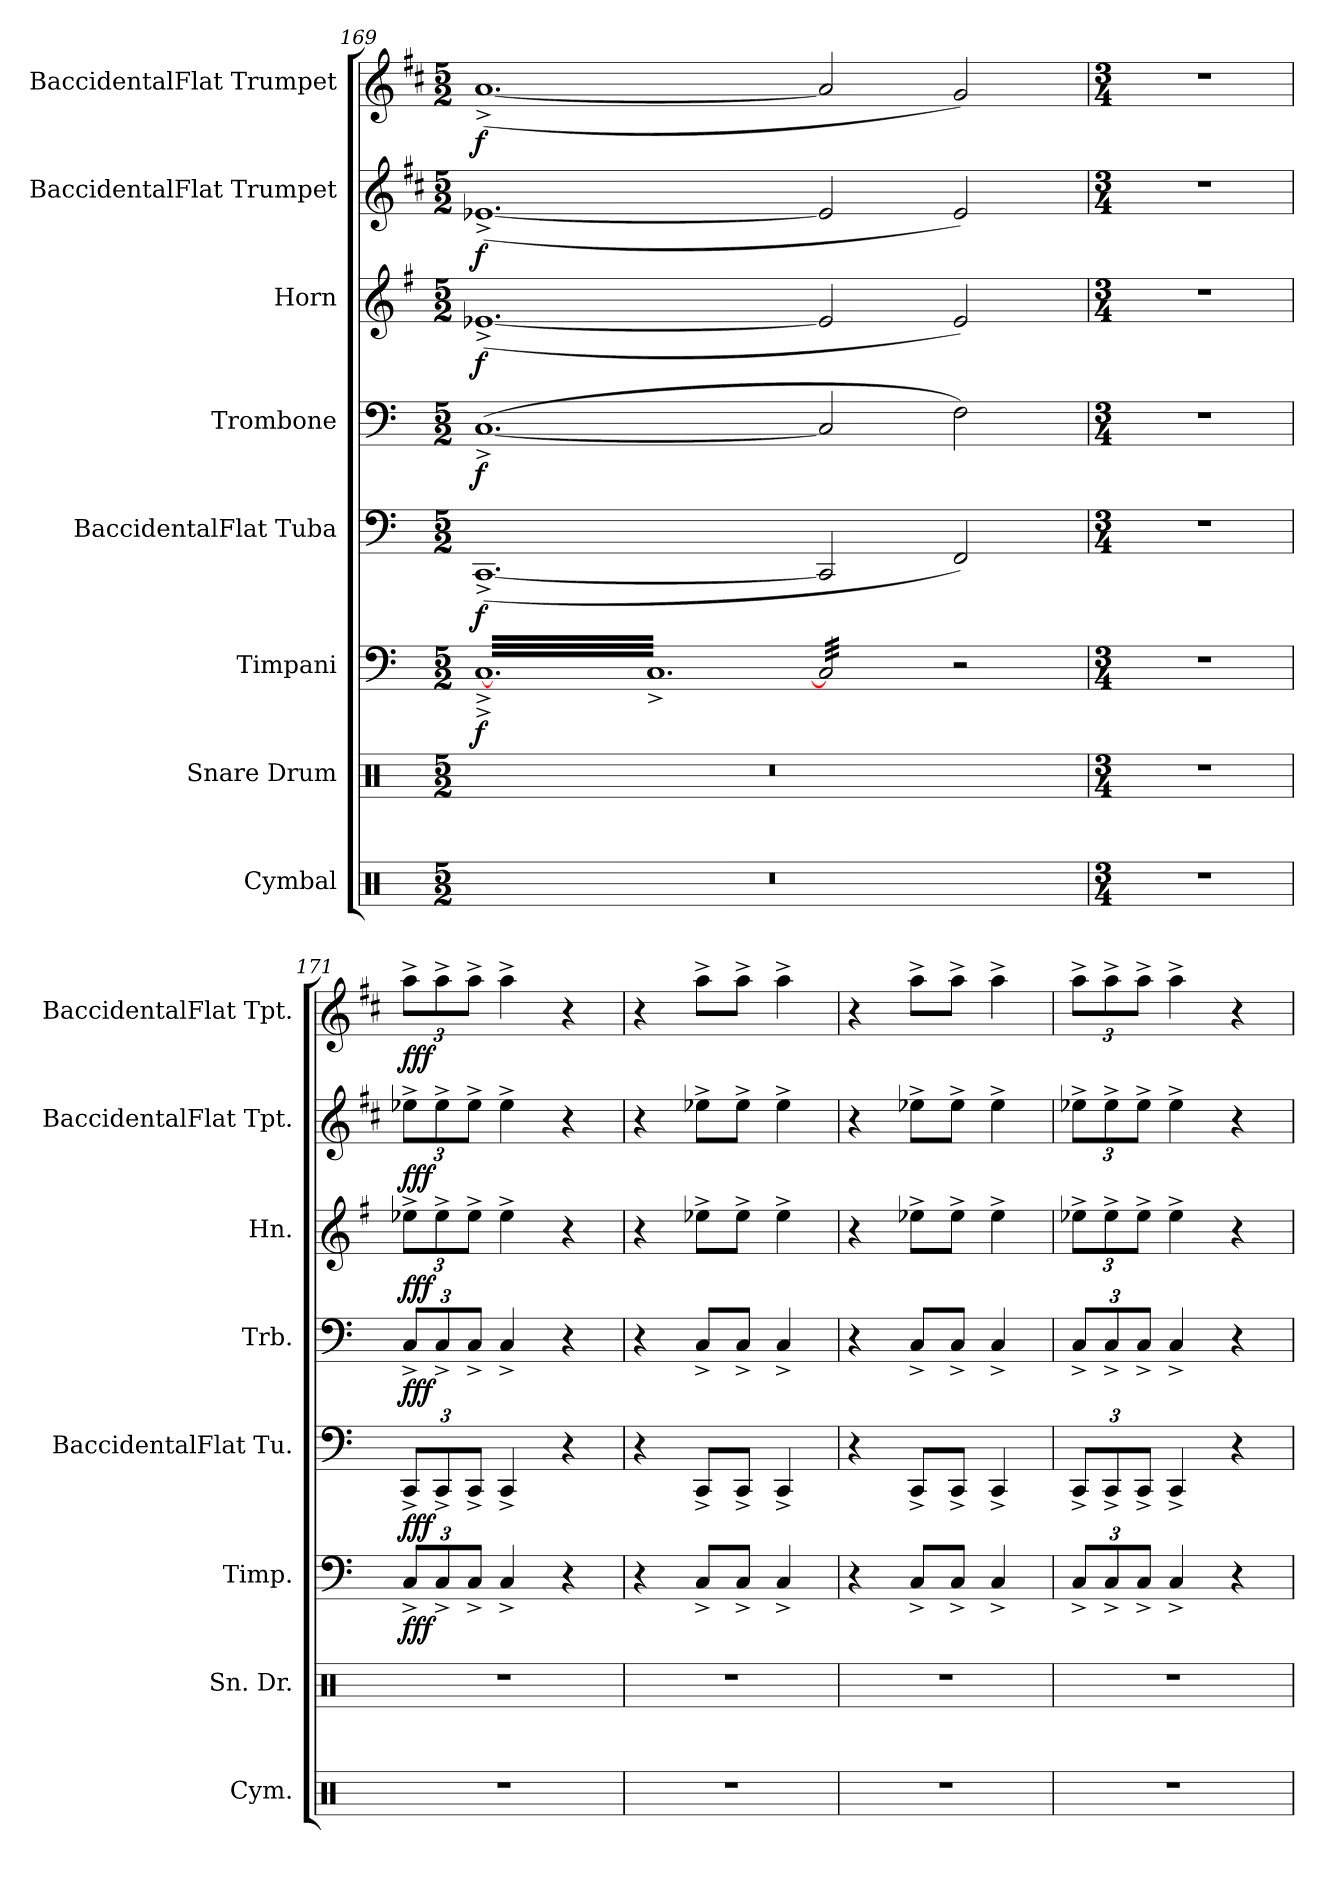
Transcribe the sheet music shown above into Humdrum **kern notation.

**kern	**kern	**kern	**dynam	**kern	**dynam	**kern	**dynam	**kern	**dynam	**kern	**dynam	**kern	**dynam
*part8	*part7	*part6	*part6	*part5	*part5	*part4	*part4	*part3	*part3	*part2	*part2	*part1	*part1
*staff8	*staff7	*staff6	*staff6	*staff5	*staff5	*staff4	*staff4	*staff3	*staff3	*staff2	*staff2	*staff1	*staff1
*I"Cymbal	*I"Snare Drum	*I"Timpani	*	*I"BaccidentalFlat Tuba	*	*I"Trombone	*	*I"Horn	*	*I"BaccidentalFlat Trumpet	*	*I"BaccidentalFlat Trumpet	*
*I'Cym.	*I'Sn. Dr.	*I'Timp.	*	*I'BaccidentalFlat Tu.	*	*I'Trb.	*	*I'Hn.	*	*I'BaccidentalFlat Tpt.	*	*I'BaccidentalFlat Tpt.	*
*clefX	*clefX	*clefF4	*	*clefF4	*	*clefF4	*	*clefG2	*	*clefG2	*	*clefG2	*
*	*	*	*	*	*	*	*	*ITrd4c7	*	*ITrd1c2	*	*ITrd1c2	*
*k[]	*k[]	*k[]	*	*k[]	*	*k[]	*	*k[]	*	*k[]	*	*k[]	*
*M5/2	*M5/2	*M5/2	*	*M5/2	*	*M5/2	*	*M5/2	*	*M5/2	*	*M5/2	*
=169	=169	=169	=169	=169	=169	=169	=169	=169	=169	=169	=169	=169	=169
!	!	!	!LO:DY:b	!	!LO:DY:b	!	!LO:DY:b	!	!LO:DY:b	!	!LO:DY:b	!	!LO:DY:b
*	*	*tremolo	*	*	*	*	*	*	*	*	*	*	*
2%5r	2%5r	[32C^LLL	f	([1.CC^	f	([1.C^	f	([1.A-X^	f	([1.d-X^	f	([1.g^	f
.	.	32C^	.	.	.	.	.	.	.	.	.	.	.
.	.	32C^	.	.	.	.	.	.	.	.	.	.	.
.	.	32C^	.	.	.	.	.	.	.	.	.	.	.
.	.	32C^	.	.	.	.	.	.	.	.	.	.	.
.	.	32C^	.	.	.	.	.	.	.	.	.	.	.
.	.	32C^	.	.	.	.	.	.	.	.	.	.	.
.	.	32C^	.	.	.	.	.	.	.	.	.	.	.
.	.	32C^	.	.	.	.	.	.	.	.	.	.	.
.	.	32C^	.	.	.	.	.	.	.	.	.	.	.
.	.	32C^	.	.	.	.	.	.	.	.	.	.	.
.	.	32C^	.	.	.	.	.	.	.	.	.	.	.
.	.	32C^	.	.	.	.	.	.	.	.	.	.	.
.	.	32C^	.	.	.	.	.	.	.	.	.	.	.
.	.	32C^	.	.	.	.	.	.	.	.	.	.	.
.	.	32C^	.	.	.	.	.	.	.	.	.	.	.
.	.	32C^	.	.	.	.	.	.	.	.	.	.	.
.	.	32C^	.	.	.	.	.	.	.	.	.	.	.
.	.	32C^	.	.	.	.	.	.	.	.	.	.	.
.	.	32C^	.	.	.	.	.	.	.	.	.	.	.
.	.	32C^	.	.	.	.	.	.	.	.	.	.	.
.	.	32C^	.	.	.	.	.	.	.	.	.	.	.
.	.	32C^	.	.	.	.	.	.	.	.	.	.	.
.	.	32C^	.	.	.	.	.	.	.	.	.	.	.
.	.	32C^	.	.	.	.	.	.	.	.	.	.	.
.	.	32C^	.	.	.	.	.	.	.	.	.	.	.
.	.	32C^	.	.	.	.	.	.	.	.	.	.	.
.	.	32C^	.	.	.	.	.	.	.	.	.	.	.
.	.	32C^	.	.	.	.	.	.	.	.	.	.	.
.	.	32C^	.	.	.	.	.	.	.	.	.	.	.
.	.	32C^	.	.	.	.	.	.	.	.	.	.	.
.	.	32C^	.	.	.	.	.	.	.	.	.	.	.
.	.	32C^	.	.	.	.	.	.	.	.	.	.	.
.	.	32C^	.	.	.	.	.	.	.	.	.	.	.
.	.	32C^	.	.	.	.	.	.	.	.	.	.	.
.	.	32C^	.	.	.	.	.	.	.	.	.	.	.
.	.	32C^	.	.	.	.	.	.	.	.	.	.	.
.	.	32C^	.	.	.	.	.	.	.	.	.	.	.
.	.	32C^	.	.	.	.	.	.	.	.	.	.	.
.	.	32C^	.	.	.	.	.	.	.	.	.	.	.
.	.	32C^	.	.	.	.	.	.	.	.	.	.	.
.	.	32C^	.	.	.	.	.	.	.	.	.	.	.
.	.	32C^	.	.	.	.	.	.	.	.	.	.	.
.	.	32C^	.	.	.	.	.	.	.	.	.	.	.
.	.	32C^	.	.	.	.	.	.	.	.	.	.	.
.	.	32C^	.	.	.	.	.	.	.	.	.	.	.
.	.	32C^	.	.	.	.	.	.	.	.	.	.	.
.	.	32C^JJJ	.	.	.	.	.	.	.	.	.	.	.
.	.	32C/]LLL	.	2CC/]	.	2C/]	.	2A-/]	.	2d-/]	.	2g/]	.
.	.	32C/	.	.	.	.	.	.	.	.	.	.	.
.	.	32C/	.	.	.	.	.	.	.	.	.	.	.
.	.	32C/	.	.	.	.	.	.	.	.	.	.	.
.	.	32C/	.	.	.	.	.	.	.	.	.	.	.
.	.	32C/	.	.	.	.	.	.	.	.	.	.	.
.	.	32C/	.	.	.	.	.	.	.	.	.	.	.
.	.	32C/	.	.	.	.	.	.	.	.	.	.	.
.	.	32C/	.	.	.	.	.	.	.	.	.	.	.
.	.	32C/	.	.	.	.	.	.	.	.	.	.	.
.	.	32C/	.	.	.	.	.	.	.	.	.	.	.
.	.	32C/	.	.	.	.	.	.	.	.	.	.	.
.	.	32C/	.	.	.	.	.	.	.	.	.	.	.
.	.	32C/	.	.	.	.	.	.	.	.	.	.	.
.	.	32C/	.	.	.	.	.	.	.	.	.	.	.
.	.	32C/JJJ	.	.	.	.	.	.	.	.	.	.	.
*	*	*Xtremolo	*	*	*	*	*	*	*	*	*	*	*
.	.	2r	.	2FF/)	.	2F\)	.	2A-/)	.	2d-/)	.	2f/)	.
=170	=170	=170	=170	=170	=170	=170	=170	=170	=170	=170	=170	=170	=170
*M3/4	*M3/4	*M3/4	*	*M3/4	*	*M3/4	*	*M3/4	*	*M3/4	*	*M3/4	*
2.r	2.r	2.r	.	2.r	.	2.r	.	2.r	.	2.r	.	2.r	.
=171	=171	=171	=171	=171	=171	=171	=171	=171	=171	=171	=171	=171	=171
*	*	*Xbrackettup	*	*Xbrackettup	*	*Xbrackettup	*	*Xbrackettup	*	*Xbrackettup	*	*Xbrackettup	*
!	!	!	!LO:DY:b	!	!LO:DY:b	!	!LO:DY:b	!	!LO:DY:b	!	!LO:DY:b	!	!LO:DY:b
2.r	2.r	12C^/L	fff	12CC^/L	fff	12C^/L	fff	12a-X^\L	fff	12dd-X^\L	fff	12gg^\L	fff
.	.	12C^/	.	12CC^/	.	12C^/	.	12a-^\	.	12dd-^\	.	12gg^\	.
.	.	12C^/J	.	12CC^/J	.	12C^/J	.	12a-^\J	.	12dd-^\J	.	12gg^\J	.
.	.	4C^/	.	4CC^/	.	4C^/	.	4a-^\	.	4dd-^\	.	4gg^\	.
.	.	4r	.	4r	.	4r	.	4r	.	4r	.	4r	.
=172	=172	=172	=172	=172	=172	=172	=172	=172	=172	=172	=172	=172	=172
2.r	2.r	4r	.	4r	.	4r	.	4r	.	4r	.	4r	.
.	.	8C^/L	.	8CC^/L	.	8C^/L	.	8a-X^\L	.	8dd-X^\L	.	8gg^\L	.
.	.	8C^/J	.	8CC^/J	.	8C^/J	.	8a-^\J	.	8dd-^\J	.	8gg^\J	.
.	.	4C^/	.	4CC^/	.	4C^/	.	4a-^\	.	4dd-^\	.	4gg^\	.
=173	=173	=173	=173	=173	=173	=173	=173	=173	=173	=173	=173	=173	=173
2.r	2.r	4r	.	4r	.	4r	.	4r	.	4r	.	4r	.
.	.	8C^/L	.	8CC^/L	.	8C^/L	.	8a-X^\L	.	8dd-X^\L	.	8gg^\L	.
.	.	8C^/J	.	8CC^/J	.	8C^/J	.	8a-^\J	.	8dd-^\J	.	8gg^\J	.
.	.	4C^/	.	4CC^/	.	4C^/	.	4a-^\	.	4dd-^\	.	4gg^\	.
=174	=174	=174	=174	=174	=174	=174	=174	=174	=174	=174	=174	=174	=174
2.r	2.r	12C^/L	.	12CC^/L	.	12C^/L	.	12a-X^\L	.	12dd-X^\L	.	12gg^\L	.
.	.	12C^/	.	12CC^/	.	12C^/	.	12a-^\	.	12dd-^\	.	12gg^\	.
.	.	12C^/J	.	12CC^/J	.	12C^/J	.	12a-^\J	.	12dd-^\J	.	12gg^\J	.
.	.	4C^/	.	4CC^/	.	4C^/	.	4a-^\	.	4dd-^\	.	4gg^\	.
.	.	4r	.	4r	.	4r	.	4r	.	4r	.	4r	.
=	=	=	=	=	=	=	=	=	=	=	=	=	=
*-	*-	*-	*-	*-	*-	*-	*-	*-	*-	*-	*-	*-	*-
